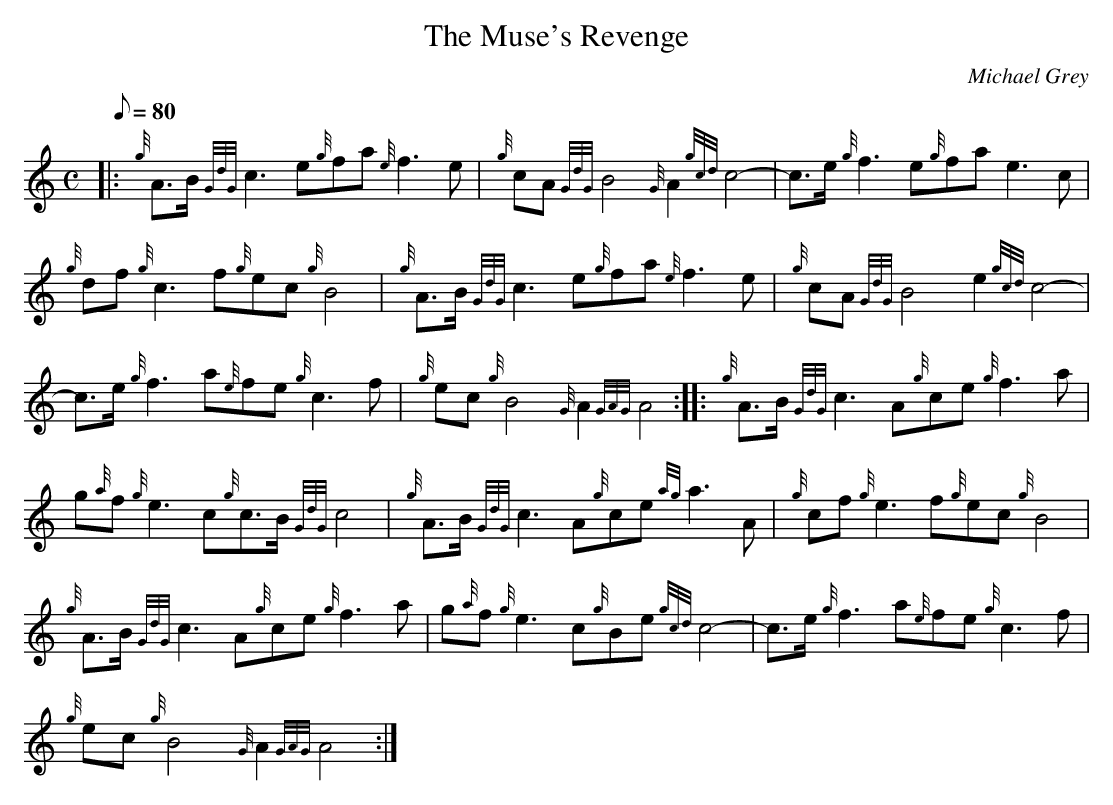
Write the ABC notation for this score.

X:1
T:The Muse's Revenge
M:C
L:1/8
Q:80
C:Michael Grey
K:HP
|: {g}A3/2B/2{GdG}c3e{g}fa{e}f3e | \
{g}cA{GdG}B4{G}A2{gcd}c4- | \
c3/2e/2{g}f3e{g}fae3c |
{g}df{g}c3f{g}ec{g}B4 | \
{g}A3/2B/2{GdG}c3e{g}fa{e}f3e | \
{g}cA{GdG}B4e2{gcd}c4 |
-c3/2e/2{g}f3a{e}fe{g}c3f | \
{g}ec{g}B4{G}A2{GAG}A4 :: \
{g}A3/2B/2{GdG}c3A{g}ce{g}f3a |
g{a}f{g}e3c{g}c3/2B/2{GdG}c4 | \
{g}A3/2B/2{GdG}c3A{g}ce{ag}a3A | \
{g}cf{g}e3f{g}ec{g}B4 |
{g}A3/2B/2{GdG}c3A{g}ce{g}f3a | \
g{a}f{g}e3c{g}Be{gcd}c4- | \
c3/2e/2{g}f3a{e}fe{g}c3f |
{g}ec{g}B4{G}A2{GAG}A4 :|
